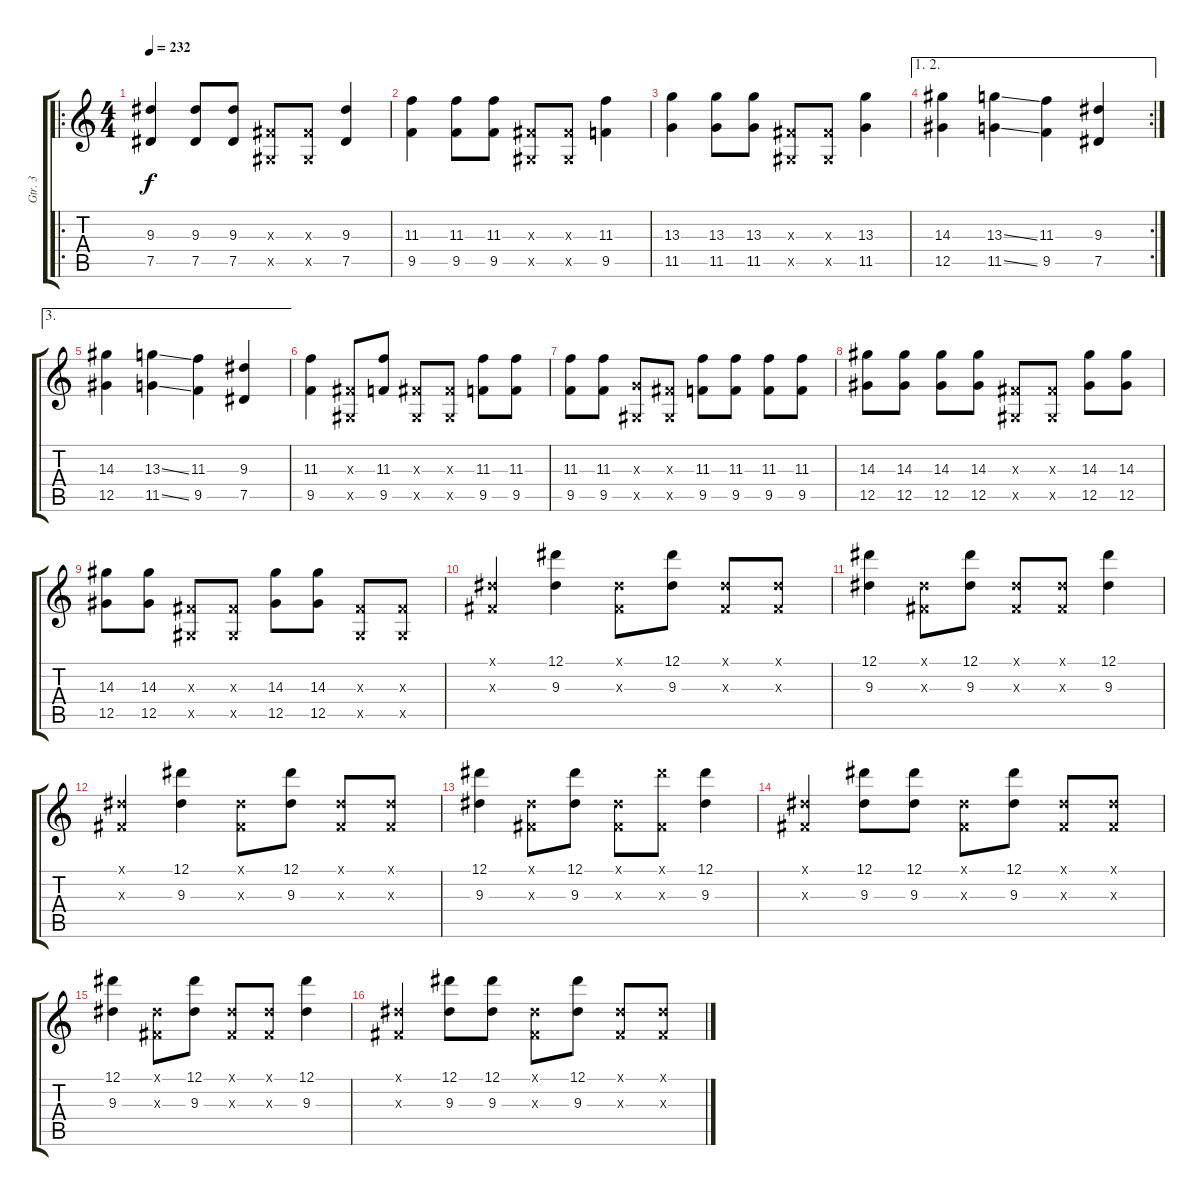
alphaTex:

\track ("Gtr. 3" "Gtr. 3") {instrument distortionguitar}
\staff {score tabs}
\tuning (Eb4 Bb3 Gb3 Db3 Ab2 Eb2) {hide}
\ro
\ts (4 4)
\tempo 232
\clef g2
\ks c
(9.3 7.5).4{dy f} (9.3 7.5).8 (9.3 7.5).8 (0.3{x} 0.5{x}).8 (0.3{x} 0.5{x}).8 (9.3 7.5).4 |
(11.3 9.5).4 (11.3 9.5).8 (11.3 9.5).8 (0.3{x} 0.5{x}).8 (0.3{x} 0.5{x}).8 (11.3 9.5).4 |
(13.3 11.5).4 (13.3 11.5).8 (13.3 11.5).8 (0.3{x} 0.5{x}).8 (0.3{x} 0.5{x}).8 (13.3 11.5).4 |
\ae (1 2)
\rc 2
(14.3 12.5).4 (13.3{ss} 11.5{ss}).4 (11.3 9.5).4 (9.3 7.5).4 |
\ae 3
(14.3 12.5).4 (13.3{ss} 11.5{ss}).4 (11.3 9.5).4 (9.3 7.5).4 |
(11.3 9.5).4 (0.3{x} 0.5{x}).8 (11.3 9.5).8 (0.3{x} 0.5{x}).8 (0.3{x} 0.5{x}).8 (11.3 9.5).8 (11.3 9.5).8 |
(11.3 9.5).8 (11.3 9.5).8 (1.3{x} 0.5{x}).8 (0.3{x} 0.5{x}).8 (11.3 9.5).8 (11.3 9.5).8 (11.3 9.5).8 (11.3 9.5).8 |
(14.3 12.5).8 (14.3 12.5).8 (14.3 12.5).8 (14.3 12.5).8 (0.3{x} 0.5{x}).8 (0.3{x} 0.5{x}).8 (14.3 12.5).8 (14.3 12.5).8 |
(14.3 12.5).8 (14.3 12.5).8 (0.3{x} 0.5{x}).8 (0.3{x} 0.5{x}).8 (14.3 12.5).8 (14.3 12.5).8 (0.3{x} 0.5{x}).8 (0.3{x} 0.5{x}).8 |
(0.1{x} 0.3{x}).4 (12.1 9.3).4 (0.1{x} 0.3{x}).8 (12.1 9.3).8 (0.1{x} 0.3{x}).8 (0.1{x} 0.3{x}).8 |
(12.1 9.3).4 (0.1{x} 0.3{x}).8 (12.1 9.3).8 (0.1{x} 0.3{x}).8 (0.1{x} 0.3{x}).8 (12.1 9.3).4 |
(0.1{x} 0.3{x}).4 (12.1 9.3).4 (0.1{x} 0.3{x}).8 (12.1 9.3).8 (0.1{x} 0.3{x}).8 (0.1{x} 0.3{x}).8 |
(12.1 9.3).4 (0.1{x} 0.3{x}).8 (12.1 9.3).8 (0.1{x} 0.3{x}).8 (12.1{x} 0.3{x}).8 (12.1 9.3).4 |
(0.1{x} 0.3{x}).4 (12.1 9.3).8 (12.1 9.3).8 (0.1{x} 0.3{x}).8 (12.1 9.3).8 (0.1{x} 0.3{x}).8 (0.1{x} 0.3{x}).8 |
(12.1 9.3).4 (0.1{x} 0.3{x}).8 (12.1 9.3).8 (0.1{x} 0.3{x}).8 (0.1{x} 0.3{x}).8 (12.1 9.3).4 |
(0.1{x} 0.3{x}).4 (12.1 9.3).8 (12.1 9.3).8 (0.1{x} 0.3{x}).8 (12.1 9.3).8 (0.1{x} 0.3{x}).8 (0.1{x} 0.3{x}).8
